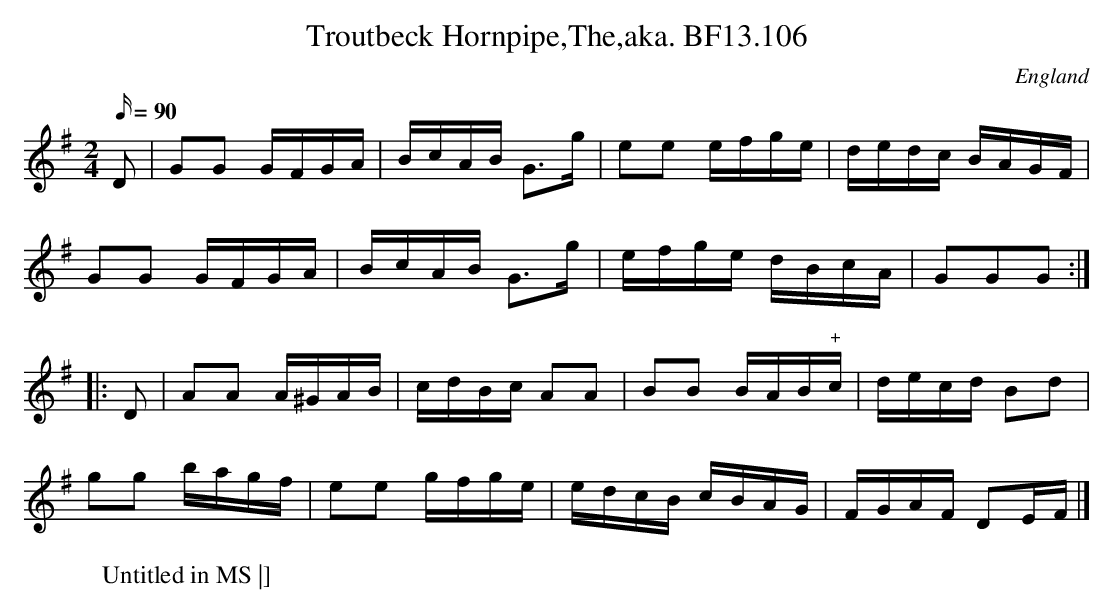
X:1
T:Troutbeck Hornpipe,The,aka. BF13.106
M:2/4
L:1/16
Q:90
O:England
K:G
D2|G2G2 GFGA|BcAB G3g|e2e2 efge|dedc BAGF|!
G2G2 GFGA|BcAB G3g|efge dBcA|G2G2G2::!
D2|A2A2 A^GAB|cdBc A2A2|B2B2 BAB"+"c|decd B2d2|!
g2g2 bagf|e2e2 gfge|edcB cBAG|FGAF D2EF|]
W:Untitled in MS |]
